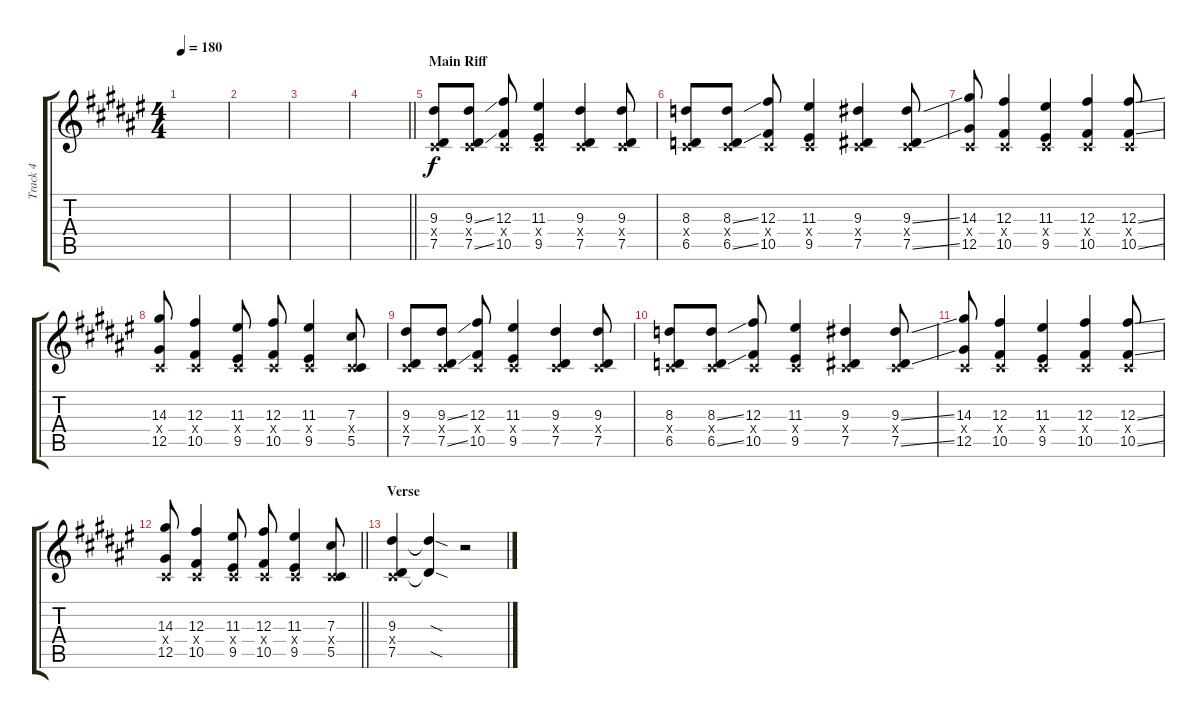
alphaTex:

\track ("Track 4" "Track 4") {instrument distortionguitar}
\staff {score tabs}
\tuning (Eb4 Bb3 Gb3 Db3 Ab2 Eb2) {hide}
\ts (4 4)
\tempo 180
\clef g2
\ks f#
|
|
|
\barLineRight lightlight
|
\section ("" "Main Riff")
(9.3 0.4{x} 7.5).8 (9.3{ss} 0.4{x} 7.5{ss}).8 (12.3 0.4{x} 10.5).8 (11.3 0.4{x} 9.5).4 (9.3 0.4{x} 7.5).4 (9.3 0.4{x} 7.5).8 |
(8.3 0.4{x} 6.5).8 (8.3{ss} 0.4{x} 6.5{ss}).8 (12.3 0.4{x} 10.5).8 (11.3 0.4{x} 9.5).4 (9.3 0.4{x} 7.5).4 (9.3{ss} 0.4{x} 7.5{ss}).8 |
(14.3 0.4{x} 12.5).8 (12.3 0.4{x} 10.5).4 (11.3 0.4{x} 9.5).4 (12.3 0.4{x} 10.5).4 (12.3{ss} 0.4{x} 10.5{ss}).8 |
(14.3 0.4{x} 12.5).8 (12.3 0.4{x} 10.5).4 (11.3 0.4{x} 9.5).8 (12.3 0.4{x} 10.5).8 (11.3 0.4{x} 9.5).4 (7.3 0.4{x} 5.5).8 |
(9.3 0.4{x} 7.5).8 (9.3{ss} 0.4{x} 7.5{ss}).8 (12.3 0.4{x} 10.5).8 (11.3 0.4{x} 9.5).4 (9.3 0.4{x} 7.5).4 (9.3 0.4{x} 7.5).8 |
(8.3 0.4{x} 6.5).8 (8.3{ss} 0.4{x} 6.5{ss}).8 (12.3 0.4{x} 10.5).8 (11.3 0.4{x} 9.5).4 (9.3 0.4{x} 7.5).4 (9.3{ss} 0.4{x} 7.5{ss}).8 |
(14.3 0.4{x} 12.5).8 (12.3 0.4{x} 10.5).4 (11.3 0.4{x} 9.5).4 (12.3 0.4{x} 10.5).4 (12.3{ss} 0.4{x} 10.5{ss}).8 |
\barLineRight lightlight
(14.3 0.4{x} 12.5).8 (12.3 0.4{x} 10.5).4 (11.3 0.4{x} 9.5).8 (12.3 0.4{x} 10.5).8 (11.3 0.4{x} 9.5).4 (7.3 0.4{x} 5.5).8 |
\section ("" "Verse")
(9.3 0.4{x} 7.5).4 (9.3{sod t} 7.5{sod t}).4 r.2
